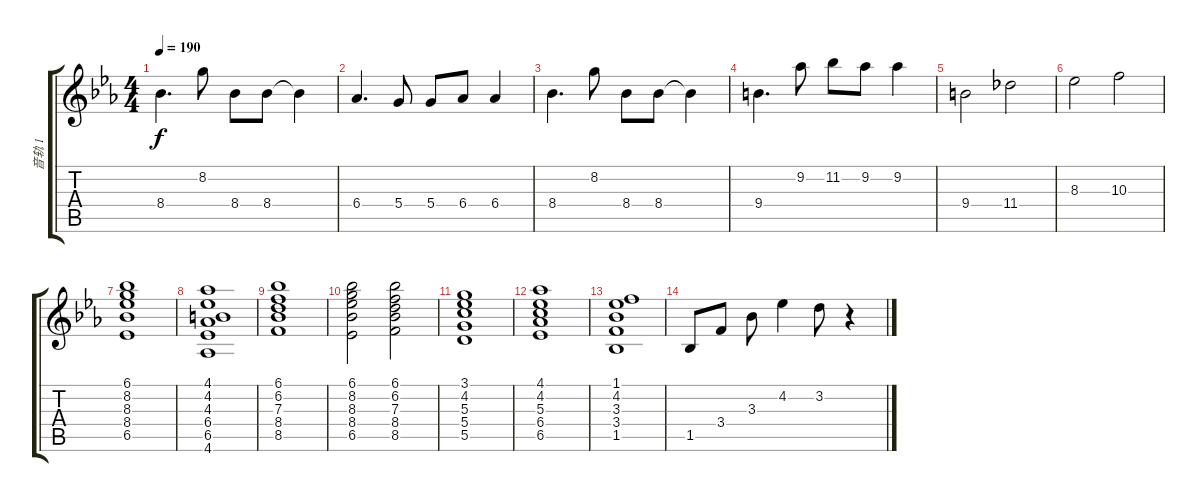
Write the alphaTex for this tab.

\track ("音轨 1" "音轨 1") {instrument overdrivenguitar}
\staff {score tabs}
\tuning (E4 B3 G3 D3 A2 E2) {hide}
\ts (4 4)
\tempo 190
\clef g2
\ks eb
8.4.4{d dy f} 8.2.8 8.4.8 8.4.8 8.4{t}.4 |
6.4.4{d} 5.4.8 5.4.8 6.4.8 6.4.4 |
8.4.4{d} 8.2.8 8.4.8 8.4.8 8.4{t}.4 |
9.4.4{d} 9.2.8 11.2.8 9.2.8 9.2.4 |
9.4.2 11.4.2 |
8.3.2 10.3.2 |
(6.1 8.2 8.3 8.4 6.5).1 |
(4.1 4.2 4.3 6.4 6.5 4.6).1 |
(6.1 6.2 7.3 8.4 8.5).1 |
(6.1 8.2 8.3 8.4 6.5).2 (6.1 6.2 7.3 8.4 8.5).2 |
(3.1 4.2 5.3 5.4 5.5).1 |
(4.1 4.2 5.3 6.4 6.5).1 |
(1.1 4.2 3.3 3.4 1.5).1 |
1.5.8 3.4.8 3.3.8 4.2.4 3.2.8 r.4
